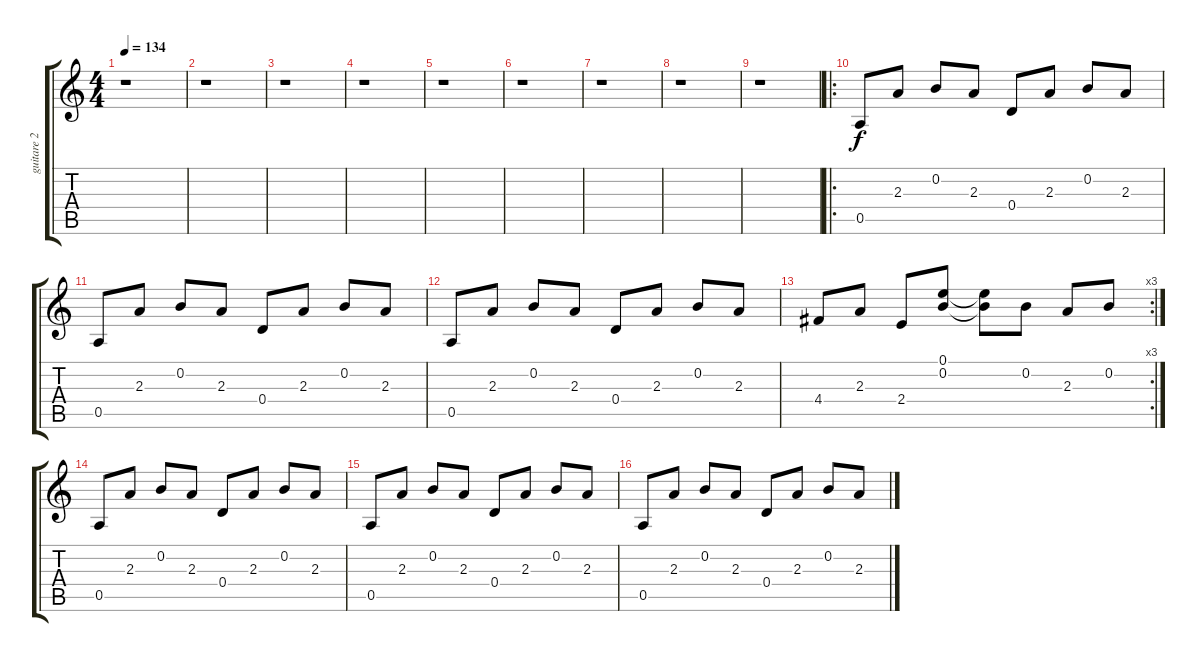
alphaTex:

\track ("guitare 2 (clean)" "guitare 2 ") {instrument electricguitarclean}
\staff {score tabs}
\tuning (E4 B3 G3 D3 A2 E2) {hide}
\ts (4 4)
\tempo 134
\clef g2
\ks c
r.1{dy f} |
r.1 |
r.1 |
r.1 |
r.1 |
r.1 |
r.1 |
r.1 |
r.1 |
\ro
0.5.8 2.3.8 0.2.8 2.3.8 0.4.8 2.3.8 0.2.8 2.3.8 |
0.5.8 2.3.8 0.2.8 2.3.8 0.4.8 2.3.8 0.2.8 2.3.8 |
0.5.8 2.3.8 0.2.8 2.3.8 0.4.8 2.3.8 0.2.8 2.3.8 |
\rc 3
4.4.8 2.3.8 2.4.8 (0.1 0.2).8 (0.1{t} 0.2{t}).8 0.2.8 2.3.8 0.2.8 |
0.5.8 2.3.8 0.2.8 2.3.8 0.4.8 2.3.8 0.2.8 2.3.8 |
0.5.8 2.3.8 0.2.8 2.3.8 0.4.8 2.3.8 0.2.8 2.3.8 |
0.5.8 2.3.8 0.2.8 2.3.8 0.4.8 2.3.8 0.2.8 2.3.8
